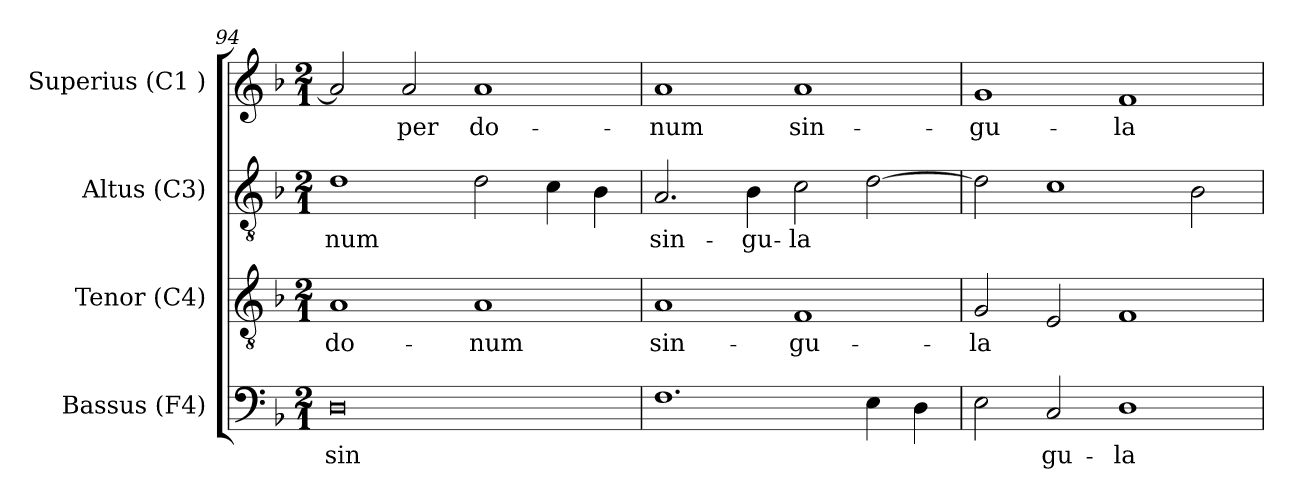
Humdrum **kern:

**kern	**text	**kern	**text	**kern	**text	**kern	**text
*part4	*part4	*part3	*part3	*part2	*part2	*part1	*part1
*staff4	*staff4	*staff3	*staff3	*staff2	*staff2	*staff1	*staff1
*I"Bassus (F4)	*	*I"Tenor (C4)	*	*I"Altus (C3)	*	*I"Superius (C1 )	*
*I'B.	*	*I'T.	*	*I'A.	*	*I'S.	*
*clefF4	*	*clefGv2	*	*clefGv2	*	*clefG2	*
*k[b-]	*	*k[b-]	*	*k[b-]	*	*k[b-]	*
*F:	*	*F:	*	*F:	*	*F:	*
*M2/1	*	*M2/1	*	*M2/1	*	*M2/1	*
=94	=94	=94	=94	=94	=94	=94	=94
!	!LO:LY:b:cj	!	!LO:LY:b:cj	!	!LO:LY:b:cj	!	!LO:LY:b:cj
0D	sin-	1A	do-	1d	-num	2a/]	.
!	!	!	!	!	!	!	!LO:LY:b:cj
.	.	.	.	.	.	2a/	per
!	!	!	!LO:LY:b:cj	!	!LO:LY:b:cj	!	!LO:LY:b:cj
.	.	1A	-num	2d\	.	1a	do-
!	!	!	!	!	!LO:LY:b:cj	!	!
.	.	.	.	4c\	.	.	.
!	!	!	!	!	!LO:LY:b:cj	!	!
.	.	.	.	4B-\	.	.	.
=95	=95	=95	=95	=95	=95	=95	=95
!	!LO:LY:b:cj	!	!LO:LY:b:cj	!	!LO:LY:b:cj	!	!LO:LY:b:cj
1.F	--	1A	sin-	2.A/	sin-	1a	-num
!	!	!	!	!	!LO:LY:b:cj	!	!
.	.	.	.	4B-\	-gu-	.	.
!	!	!	!LO:LY:b:cj	!	!LO:LY:b:cj	!	!LO:LY:b:cj
.	.	1F	-gu-	2c\	-la-	1a	sin-
!	!LO:LY:b:cj	!	!	!	!LO:LY:b:cj	!	!
4E\	--	.	.	[>2d\	--	.	.
!	!LO:LY:b:cj	!	!	!	!	!	!
4D\	--	.	.	.	.	.	.
=96	=96	=96	=96	=96	=96	=96	=96
!	!LO:LY:b:cj	!	!LO:LY:b:cj	!	!LO:LY:b:cj	!	!LO:LY:b:cj
2E\	--	2G/	-la-	2d\]	--	1g	-gu-
!	!LO:LY:b:cj	!	!LO:LY:b:cj	!	!LO:LY:b:cj	!	!
2C/	-gu-	2E/	--	1c	--	.	.
!	!LO:LY:b:cj	!	!LO:LY:b:cj	!	!	!	!LO:LY:b:cj
1D	-la-	1F	--	.	.	1f	-la-
!	!	!	!	!	!LO:LY:b:cj	!	!
.	.	.	.	2B-\	--	.	.
=	=	=	=	=	=	=	=
*-	*-	*-	*-	*-	*-	*-	*-
